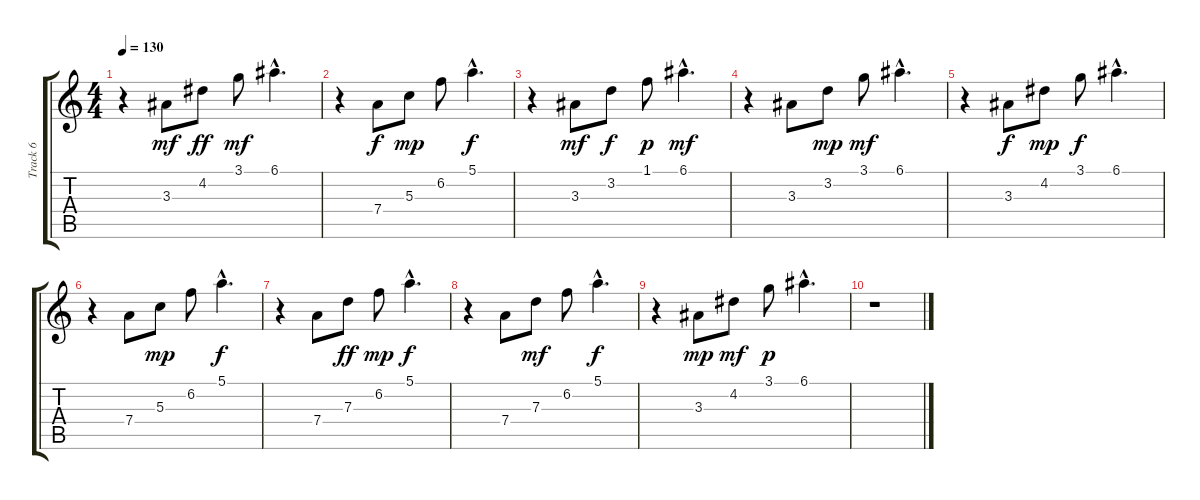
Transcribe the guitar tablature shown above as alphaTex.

\track ("Track 6" "Track 6") {instrument acousticguitarsteel}
\staff {score tabs}
\tuning (E4 B3 G3 D3 A2 E2) {hide}
\ts (4 4)
\tempo 130
\clef g2
\ks c
r.4{dy f} 3.3.8{dy mf} 4.2.8{dy ff} 3.1.8{dy mf} 6.1{hac}.4{d} |
r.4 7.4.8{dy f} 5.3.8{dy mp} 6.2.8 5.1{hac}.4{d dy f} |
r.4 3.3.8{dy mf} 3.2.8{dy f} 1.1.8{dy p} 6.1{hac}.4{d dy mf} |
r.4 3.3.8 3.2.8{dy mp} 3.1.8{dy mf} 6.1{hac}.4{d} |
r.4 3.3.8{dy f} 4.2.8{dy mp} 3.1.8{dy f} 6.1{hac}.4{d} |
r.4 7.4.8 5.3.8{dy mp} 6.2.8 5.1{hac}.4{d dy f} |
r.4 7.4.8 7.3.8{dy ff} 6.2.8{dy mp} 5.1{hac}.4{d dy f} |
r.4 7.4.8 7.3.8{dy mf} 6.2.8 5.1{hac}.4{d dy f} |
r.4 3.3.8{dy mp} 4.2.8{dy mf} 3.1.8{dy p} 6.1{hac}.4{d} |
r.1
